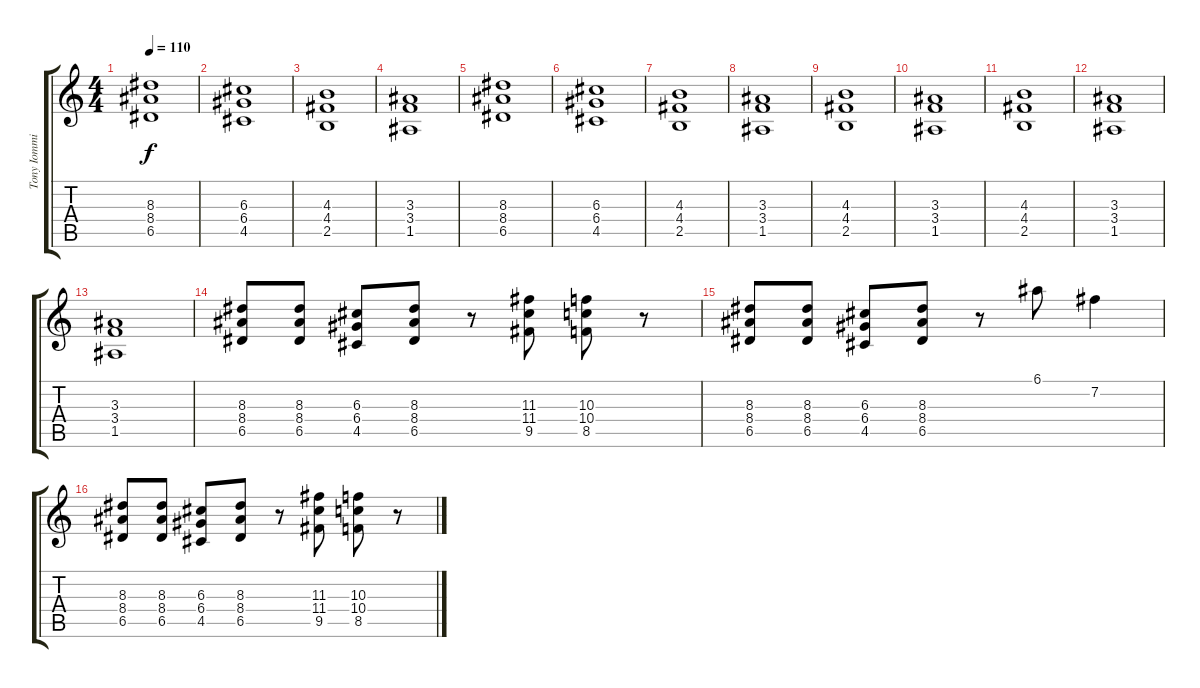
\track ("Tony Iommi (Disto Guitar)" "Tony Iommi") {instrument distortionguitar}
\staff {score tabs}
\tuning (E4 B3 G3 D3 A2 E2) {hide}
\ts (4 4)
\tempo 110
\clef g2
\ks c
(8.3 8.4 6.5).1{dy f} |
(6.3 6.4 4.5).1 |
(4.3 4.4 2.5).1 |
(3.3 3.4 1.5).1 |
(8.3 8.4 6.5).1 |
(6.3 6.4 4.5).1 |
(4.3 4.4 2.5).1 |
(3.3 3.4 1.5).1 |
(4.3 4.4 2.5).1 |
(3.3 3.4 1.5).1 |
(4.3 4.4 2.5).1 |
(3.3 3.4 1.5).1 |
(3.3 3.4 1.5).1 |
(8.3 8.4 6.5).8 (8.3 8.4 6.5).8 (6.3 6.4 4.5).8 (8.3 8.4 6.5).8 r.8 (11.3 11.4 9.5).8 (10.3 10.4 8.5).8 r.8 |
(8.3 8.4 6.5).8 (8.3 8.4 6.5).8 (6.3 6.4 4.5).8 (8.3 8.4 6.5).8 r.8 6.1.8 7.2.4 |
(8.3 8.4 6.5).8 (8.3 8.4 6.5).8 (6.3 6.4 4.5).8 (8.3 8.4 6.5).8 r.8 (11.3 11.4 9.5).8 (10.3 10.4 8.5).8 r.8
